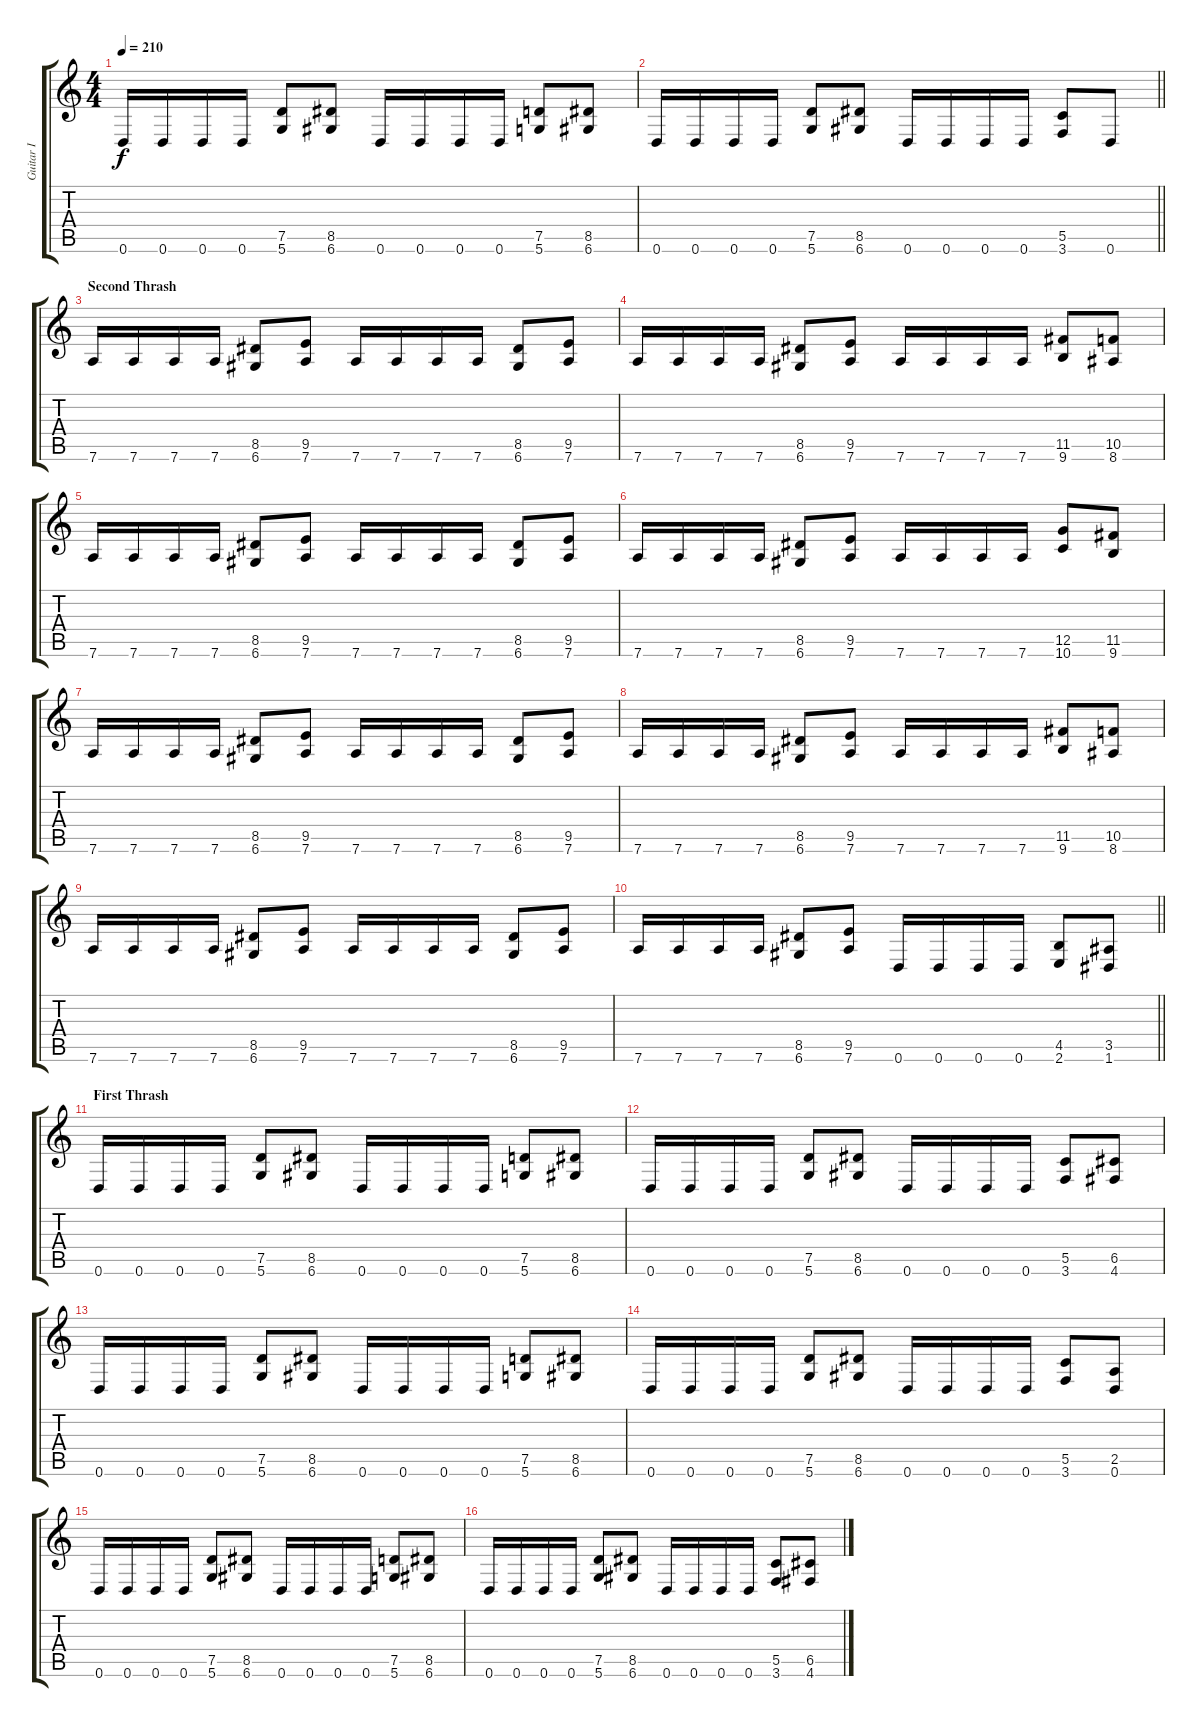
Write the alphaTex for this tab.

\track ("Guitar I" "Guitar I") {instrument distortionguitar}
\staff {score tabs}
\tuning (D4 A3 F3 C3 G2 D2) {hide}
\ts (4 4)
\tempo 210
\clef g2
\ks c
0.6.16{dy f} 0.6.16 0.6.16 0.6.16 (7.5 5.6).8 (8.5 6.6).8 0.6.16 0.6.16 0.6.16 0.6.16 (7.5 5.6).8 (8.5 6.6).8 |
\barLineRight lightlight
0.6.16 0.6.16 0.6.16 0.6.16 (7.5 5.6).8 (8.5 6.6).8 0.6.16 0.6.16 0.6.16 0.6.16 (5.5 3.6).8 0.6.8 |
\section ("" "Second Thrash")
7.6.16 7.6.16 7.6.16 7.6.16 (8.5 6.6).8 (9.5 7.6).8 7.6.16 7.6.16 7.6.16 7.6.16 (8.5 6.6).8 (9.5 7.6).8 |
7.6.16 7.6.16 7.6.16 7.6.16 (8.5 6.6).8 (9.5 7.6).8 7.6.16 7.6.16 7.6.16 7.6.16 (11.5 9.6).8 (10.5 8.6).8 |
7.6.16 7.6.16 7.6.16 7.6.16 (8.5 6.6).8 (9.5 7.6).8 7.6.16 7.6.16 7.6.16 7.6.16 (8.5 6.6).8 (9.5 7.6).8 |
7.6.16 7.6.16 7.6.16 7.6.16 (8.5 6.6).8 (9.5 7.6).8 7.6.16 7.6.16 7.6.16 7.6.16 (12.5 10.6).8 (11.5 9.6).8 |
7.6.16 7.6.16 7.6.16 7.6.16 (8.5 6.6).8 (9.5 7.6).8 7.6.16 7.6.16 7.6.16 7.6.16 (8.5 6.6).8 (9.5 7.6).8 |
7.6.16 7.6.16 7.6.16 7.6.16 (8.5 6.6).8 (9.5 7.6).8 7.6.16 7.6.16 7.6.16 7.6.16 (11.5 9.6).8 (10.5 8.6).8 |
7.6.16 7.6.16 7.6.16 7.6.16 (8.5 6.6).8 (9.5 7.6).8 7.6.16 7.6.16 7.6.16 7.6.16 (8.5 6.6).8 (9.5 7.6).8 |
\barLineRight lightlight
7.6.16 7.6.16 7.6.16 7.6.16 (8.5 6.6).8 (9.5 7.6).8 0.6.16 0.6.16 0.6.16 0.6.16 (4.5 2.6).8 (3.5 1.6).8 |
\section ("" "First Thrash")
0.6.16 0.6.16 0.6.16 0.6.16 (7.5 5.6).8 (8.5 6.6).8 0.6.16 0.6.16 0.6.16 0.6.16 (7.5 5.6).8 (8.5 6.6).8 |
0.6.16 0.6.16 0.6.16 0.6.16 (7.5 5.6).8 (8.5 6.6).8 0.6.16 0.6.16 0.6.16 0.6.16 (5.5 3.6).8 (6.5 4.6).8 |
0.6.16 0.6.16 0.6.16 0.6.16 (7.5 5.6).8 (8.5 6.6).8 0.6.16 0.6.16 0.6.16 0.6.16 (7.5 5.6).8 (8.5 6.6).8 |
0.6.16 0.6.16 0.6.16 0.6.16 (7.5 5.6).8 (8.5 6.6).8 0.6.16 0.6.16 0.6.16 0.6.16 (5.5 3.6).8 (2.5 0.6).8 |
0.6.16 0.6.16 0.6.16 0.6.16 (7.5 5.6).8 (8.5 6.6).8 0.6.16 0.6.16 0.6.16 0.6.16 (7.5 5.6).8 (8.5 6.6).8 |
0.6.16 0.6.16 0.6.16 0.6.16 (7.5 5.6).8 (8.5 6.6).8 0.6.16 0.6.16 0.6.16 0.6.16 (5.5 3.6).8 (6.5 4.6).8
